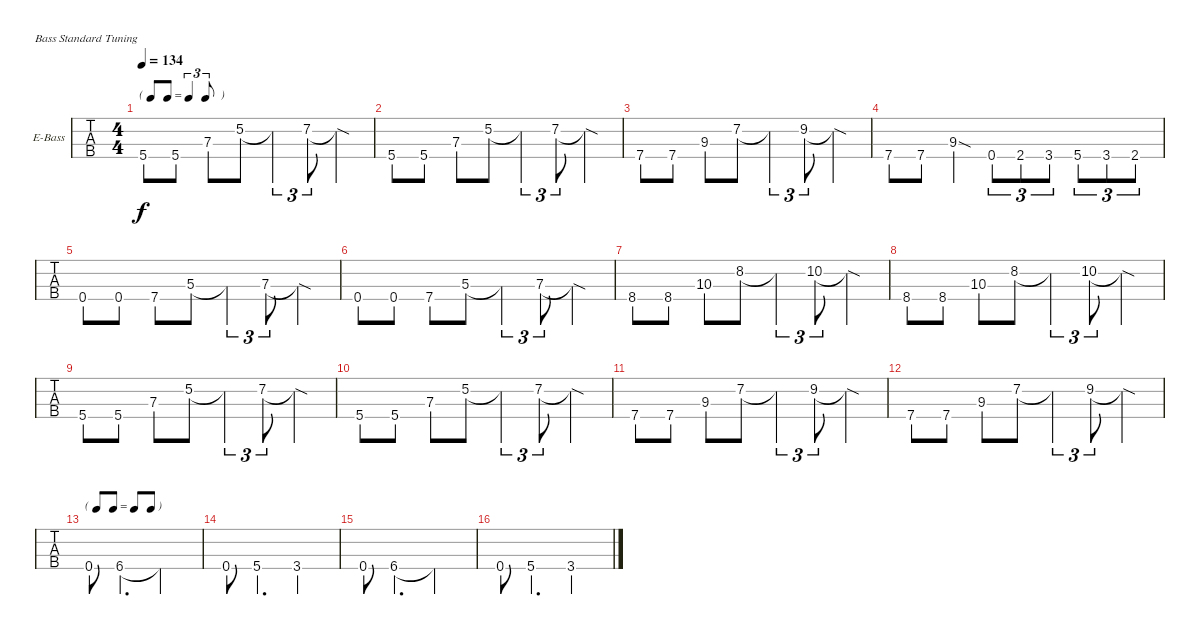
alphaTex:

\defaultSystemsLayout 4
\bracketExtendMode groupsimilarinstruments
\firstSystemTrackNameOrientation horizontal
\otherSystemsTrackNameOrientation horizontal
\track ("Electric Bass" "E-Bass") {instrument electricbassfinger}
\staff {tabs}
\tuning (G2 D2 A1 E1)
\ts (4 4)
\tf triplet8th
\tempo 134
\clef f4
\ks c
5.4.8{dy f} 5.4.8 7.3.8 5.2{st}.8 5.2{t}.4{tu (3 2)} 7.2.8{tu (3 2)} 7.2{sod t}.4 |
5.4.8 5.4.8 7.3.8 5.2{st}.8 5.2{t}.4{tu (3 2)} 7.2.8{tu (3 2)} 7.2{sod t}.4 |
7.4.8 7.4.8 9.3.8 7.2{st}.8 7.2{t}.4{tu (3 2)} 9.2.8{tu (3 2)} 9.2{sod t}.4 |
7.4.8 7.4.8 9.3{sod}.4 0.4.8{tu (3 2)} 2.4.8{tu (3 2)} 3.4.8{tu (3 2)} 5.4.8{tu (3 2)} 3.4.8{tu (3 2)} 2.4.8{tu (3 2)} |
0.4.8 0.4.8 7.4.8 5.3{st}.8 5.3{t}.4{tu (3 2)} 7.3.8{tu (3 2)} 7.3{sod t}.4 |
0.4.8 0.4.8 7.4.8 5.3{st}.8 5.3{t}.4{tu (3 2)} 7.3.8{tu (3 2)} 7.3{sod t}.4 |
8.4.8 8.4.8 10.3.8 8.2{st}.8 8.2{t}.4{tu (3 2)} 10.2.8{tu (3 2)} 10.2{sod t}.4 |
8.4.8 8.4.8 10.3.8 8.2{st}.8 8.2{t}.4{tu (3 2)} 10.2.8{tu (3 2)} 10.2{sod t}.4 |
5.4.8 5.4.8 7.3.8 5.2{st}.8 5.2{t}.4{tu (3 2)} 7.2.8{tu (3 2)} 7.2{sod t}.4 |
5.4.8 5.4.8 7.3.8 5.2{st}.8 5.2{t}.4{tu (3 2)} 7.2.8{tu (3 2)} 7.2{sod t}.4 |
7.4.8 7.4.8 9.3.8 7.2{st}.8 7.2{t}.4{tu (3 2)} 9.2.8{tu (3 2)} 9.2{sod t}.4 |
7.4.8 7.4.8 9.3.8 7.2{st}.8 7.2{t}.4{tu (3 2)} 9.2.8{tu (3 2)} 9.2{sod t}.4 |
\tf none
0.4.8 6.4.4{d} 6.4{t}.2 |
0.4.8 5.4.4{d} 3.4.2 |
0.4.8 6.4.4{d} 6.4{t}.2 |
0.4.8 5.4.4{d} 3.4.2
